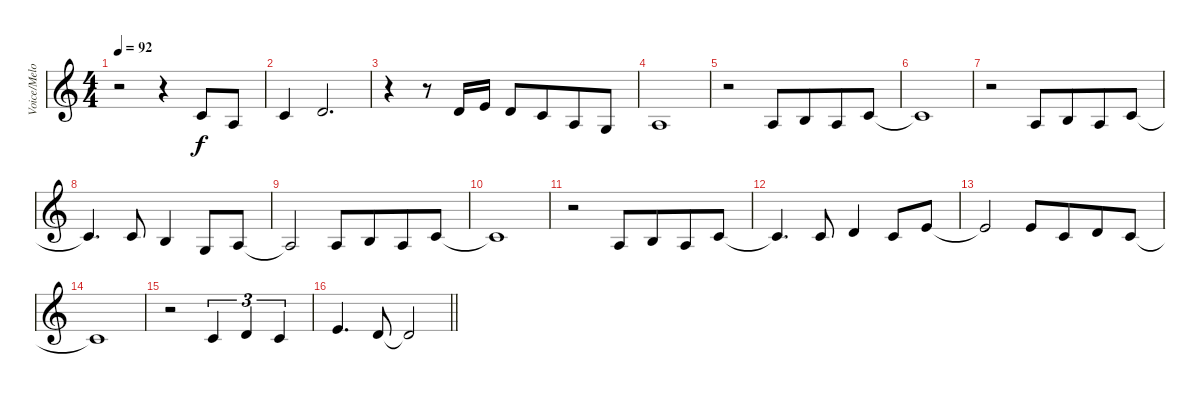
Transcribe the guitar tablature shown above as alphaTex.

\track ("Voice/Melody" "Voice/Melo") {instrument clarinet}
\staff {score}
\tuning (E4 B3 G3 D3 A2 E2) {hide}
\ts (4 4)
\tempo 92
\clef g2
\ks c
r.2{dy f} r.4 1.2.8 2.3.8 |
1.2.4 3.2.2{d} |
r.4 r.8 3.2.16 0.1.16 3.2.8 1.2.8{beam merge} 2.3.8 0.3.8 |
2.3.1 |
r.2 2.3.8 0.2.8{beam merge} 2.3.8 1.2.8 |
1.2{t}.1 |
r.2 2.3.8 0.2.8{beam merge} 2.3.8 1.2.8 |
1.2{t}.4{d} 1.2.8 0.2.4 0.3.8 2.3.8 |
2.3{t}.2 2.3.8 0.2.8{beam merge} 2.3.8 1.2.8 |
1.2{t}.1 |
r.2 2.3.8 0.2.8{beam merge} 2.3.8 1.2.8 |
1.2{t}.4{d} 1.2.8 3.2.4 1.2.8 0.1.8 |
0.1{t}.2 0.1.8 1.2.8{beam merge} 3.2.8 1.2.8 |
1.2{t}.1 |
r.2 1.2.4{tu (3 2)} 3.2.4{tu (3 2)} 1.2.4{tu (3 2)} |
\barLineRight lightlight
0.1.4{d} 3.2.8 3.2{t}.2
